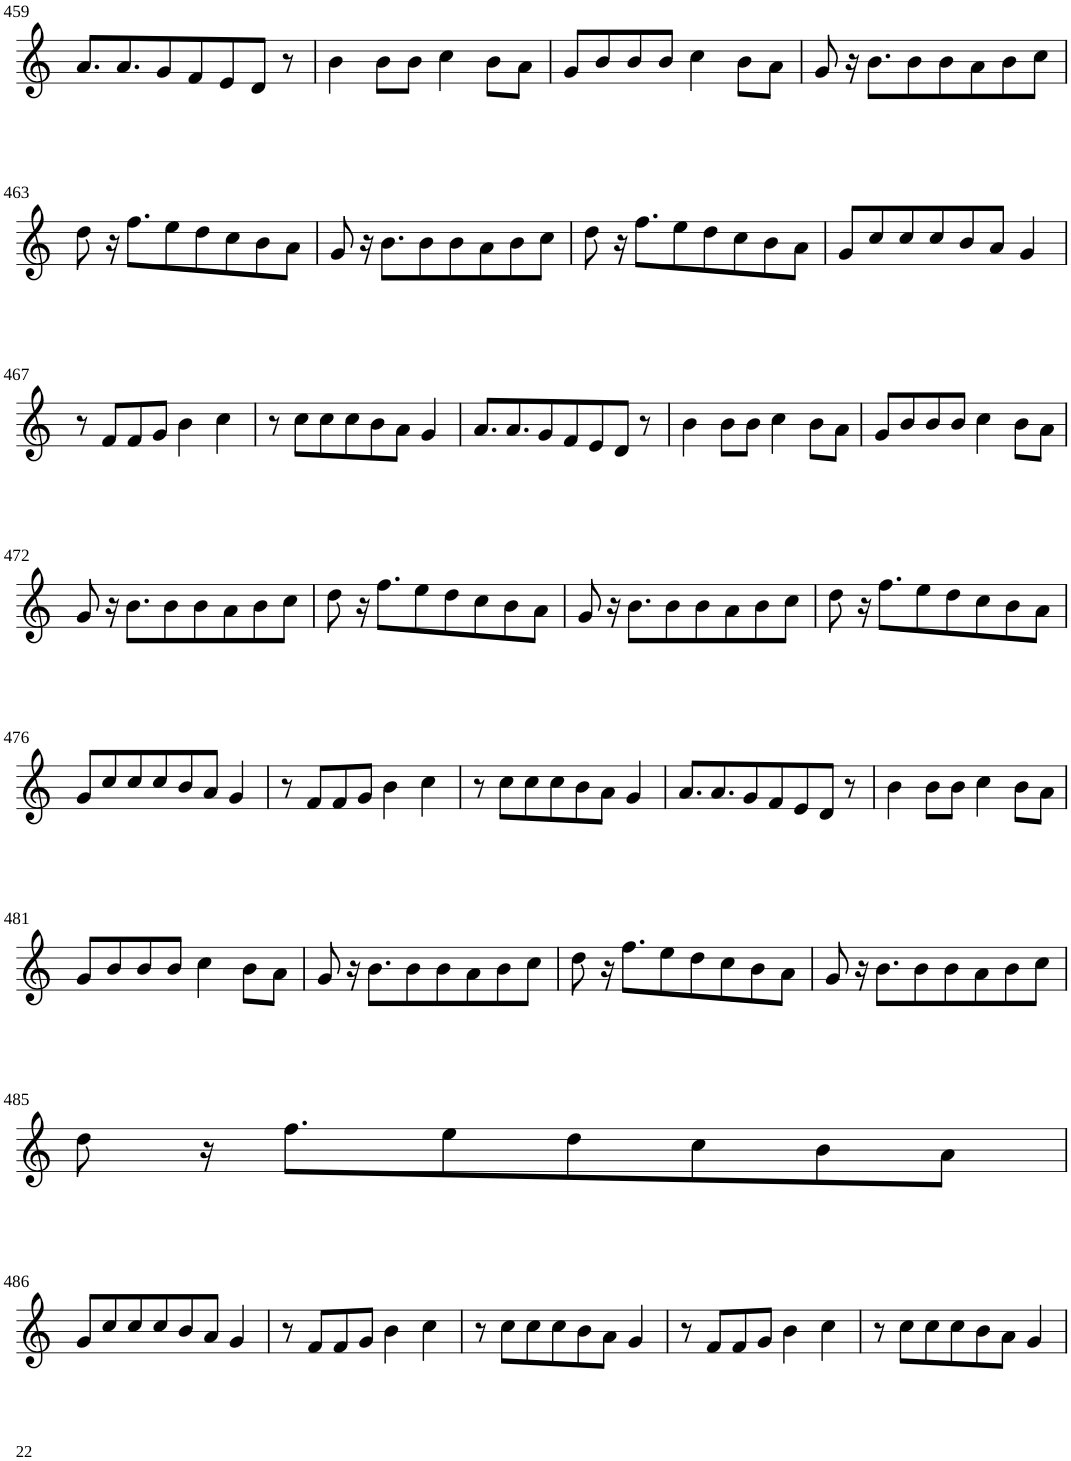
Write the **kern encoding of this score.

**kern
*part1
*staff1
*I"Violin
!!LO:PB:g=z
*clefG2
*k[]
*M8/8
=459
8.a/L
8.a/
8g/
8f/
8e/
8d/J
8r
=460
4b\
8b\L
8b\J
4cc\
8b\L
8a\J
=461
8g/L
8b/
8b/
8b/J
4cc\
8b\L
8a\J
=462
8g/
16r
8.b\L
8b\
8b\
8a\
8b\
8cc\J
!!LO:LB:g=z
=463
8dd\
16r
8.ff\L
8ee\
8dd\
8cc\
8b\
8a\J
=464
8g/
16r
8.b\L
8b\
8b\
8a\
8b\
8cc\J
=465
8dd\
16r
8.ff\L
8ee\
8dd\
8cc\
8b\
8a\J
=466
8g/L
8cc/
8cc/
8cc/
8b/
8a/J
4g/
!!LO:LB:g=z
=467
8r
8f/L
8f/
8g/J
4b\
4cc\
=468
8r
8cc\L
8cc\
8cc\
8b\
8a\J
4g/
=469
8.a/L
8.a/
8g/
8f/
8e/
8d/J
8r
=470
4b\
8b\L
8b\J
4cc\
8b\L
8a\J
=471
8g/L
8b/
8b/
8b/J
4cc\
8b\L
8a\J
!!LO:LB:g=z
=472
8g/
16r
8.b\L
8b\
8b\
8a\
8b\
8cc\J
=473
8dd\
16r
8.ff\L
8ee\
8dd\
8cc\
8b\
8a\J
=474
8g/
16r
8.b\L
8b\
8b\
8a\
8b\
8cc\J
=475
8dd\
16r
8.ff\L
8ee\
8dd\
8cc\
8b\
8a\J
!!LO:LB:g=z
=476
8g/L
8cc/
8cc/
8cc/
8b/
8a/J
4g/
=477
8r
8f/L
8f/
8g/J
4b\
4cc\
=478
8r
8cc\L
8cc\
8cc\
8b\
8a\J
4g/
=479
8.a/L
8.a/
8g/
8f/
8e/
8d/J
8r
=480
4b\
8b\L
8b\J
4cc\
8b\L
8a\J
!!LO:LB:g=z
=481
8g/L
8b/
8b/
8b/J
4cc\
8b\L
8a\J
=482
8g/
16r
8.b\L
8b\
8b\
8a\
8b\
8cc\J
=483
8dd\
16r
8.ff\L
8ee\
8dd\
8cc\
8b\
8a\J
=484
8g/
16r
8.b\L
8b\
8b\
8a\
8b\
8cc\J
!!LO:LB:g=z
=485
8dd\
16r
8.ff\L
8ee\
8dd\
8cc\
8b\
8a\J
!!LO:LB:g=z
=486
8g/L
8cc/
8cc/
8cc/
8b/
8a/J
4g/
=487
8r
8f/L
8f/
8g/J
4b\
4cc\
=488
8r
8cc\L
8cc\
8cc\
8b\
8a\J
4g/
=489
8r
8f/L
8f/
8g/J
4b\
4cc\
=490
8r
8cc\L
8cc\
8cc\
8b\
8a\J
4g/
=
*-
